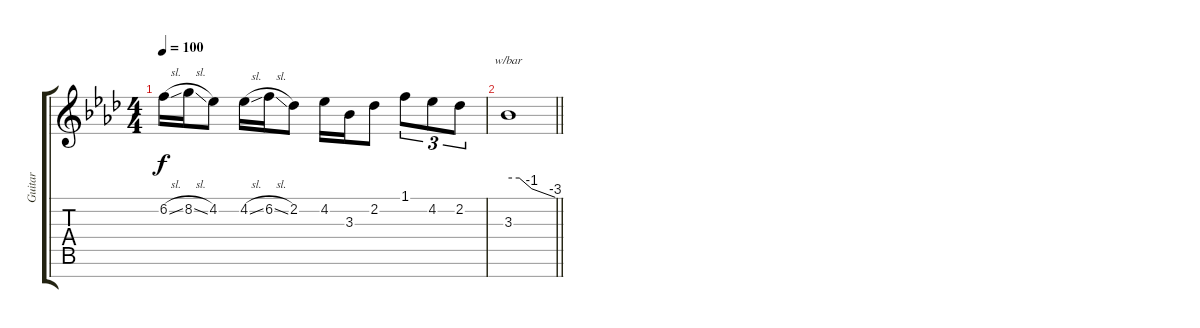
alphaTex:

\track ("Guitar" "Guitar") {instrument electricguitarclean}
\staff {score tabs}
\tuning (E4 B3 G3 D3 A2 E2 B1) {hide}
\ts (4 4)
\tempo 100
\clef g2
\ks ab
6.2{sl}.16{dy f} 8.2{sl}.16 4.2.8 4.2{sl}.16 6.2{sl}.16 2.2.8 4.2.16 3.3.16 2.2.8 1.1.8{tu (3 2)} 4.2.8{tu (3 2)} 2.2.8{tu (3 2)} |
\barLineRight lightlight
3.3.1{tbe (custom default 0 0 14 0 30 -4 60 -12)}
